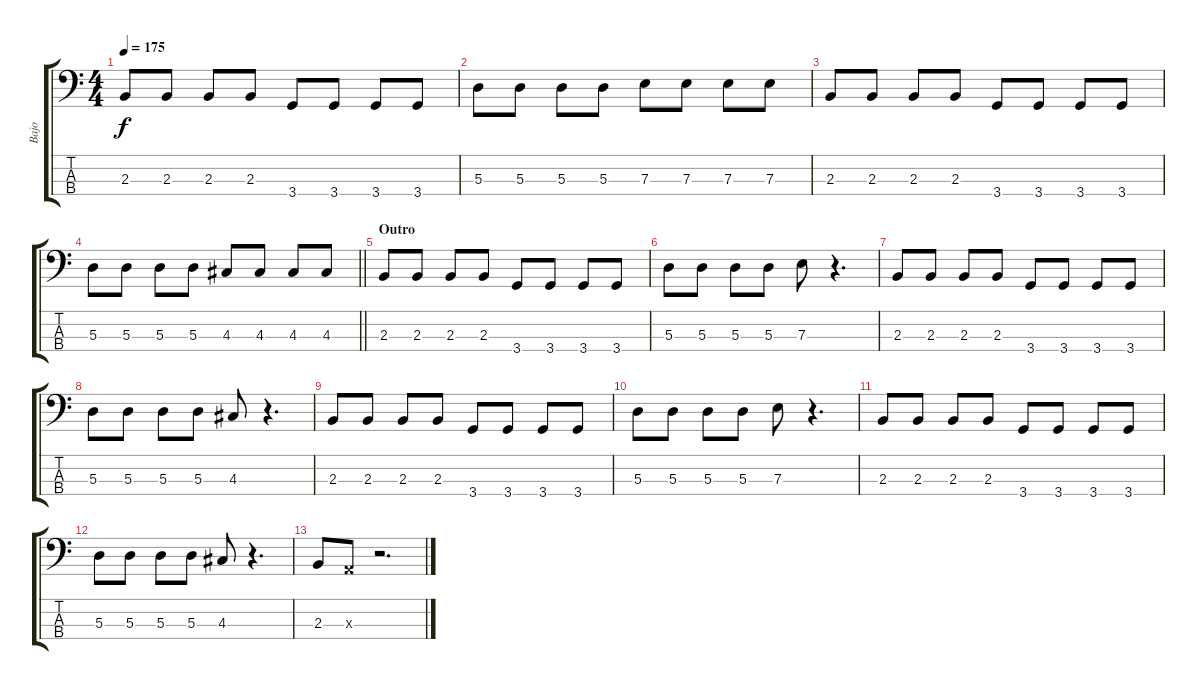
\track ("Bajo" "Bajo") {instrument electricbasspick}
\staff {score tabs}
\tuning (G2 D2 A1 E1) {hide}
\ts (4 4)
\tempo 175
\clef f4
\ks c
2.3.8{dy f} 2.3.8 2.3.8 2.3.8 3.4.8 3.4.8 3.4.8 3.4.8 |
5.3.8 5.3.8 5.3.8 5.3.8 7.3.8 7.3.8 7.3.8 7.3.8 |
2.3.8 2.3.8 2.3.8 2.3.8 3.4.8 3.4.8 3.4.8 3.4.8 |
\barLineRight lightlight
5.3.8 5.3.8 5.3.8 5.3.8 4.3.8 4.3.8 4.3.8 4.3.8 |
\section ("" "Outro")
2.3.8 2.3.8 2.3.8 2.3.8 3.4.8 3.4.8 3.4.8 3.4.8 |
5.3.8 5.3.8 5.3.8 5.3.8 7.3.8 r.4{d} |
2.3.8 2.3.8 2.3.8 2.3.8 3.4.8 3.4.8 3.4.8 3.4.8 |
5.3.8 5.3.8 5.3.8 5.3.8 4.3.8 r.4{d} |
2.3.8 2.3.8 2.3.8 2.3.8 3.4.8 3.4.8 3.4.8 3.4.8 |
5.3.8 5.3.8 5.3.8 5.3.8 7.3.8 r.4{d} |
2.3.8 2.3.8 2.3.8 2.3.8 3.4.8 3.4.8 3.4.8 3.4.8 |
5.3.8 5.3.8 5.3.8 5.3.8 4.3.8 r.4{d} |
2.3.8 0.3{x}.8 r.2{d}
